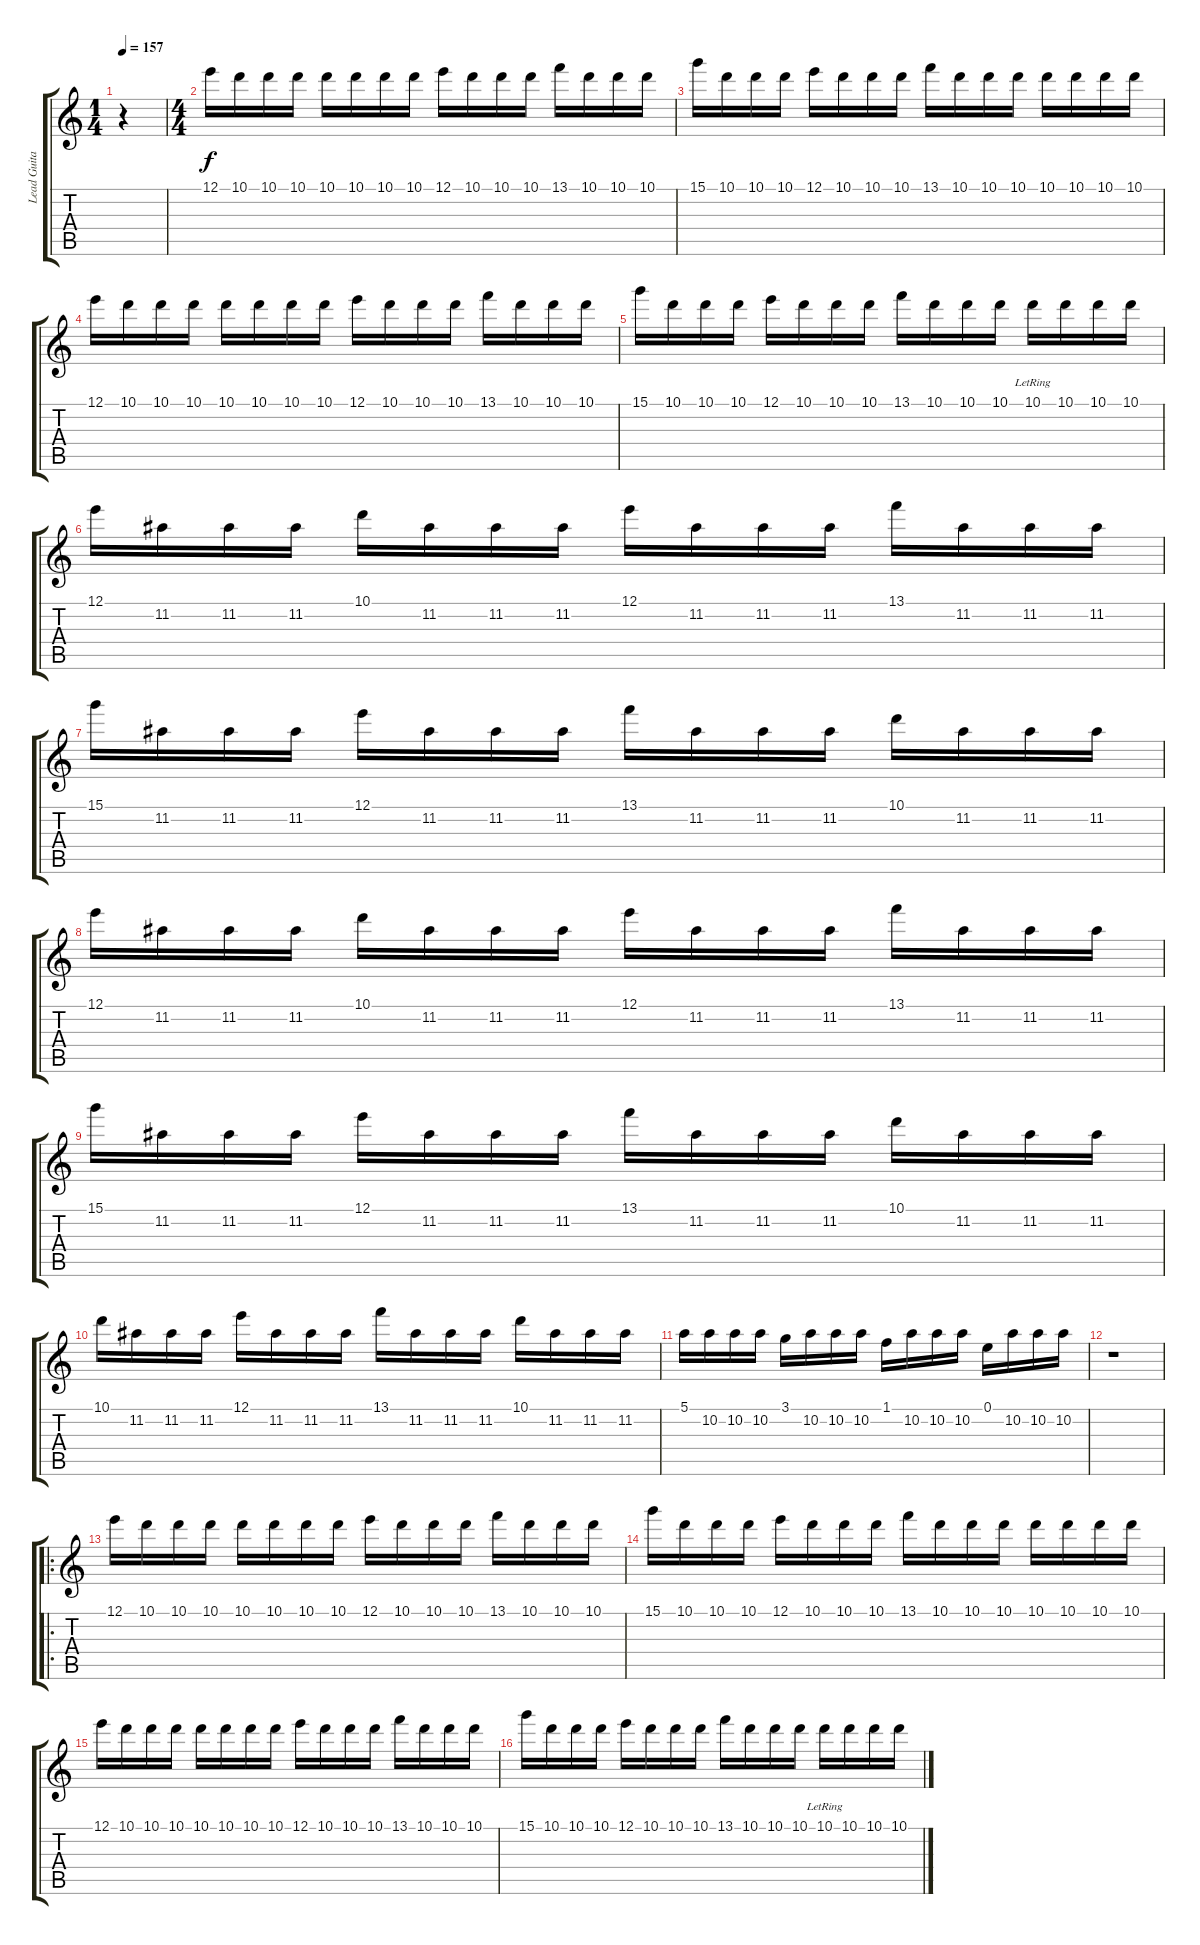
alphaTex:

\track ("Lead Guitar I" "Lead Guita") {instrument distortionguitar}
\staff {score tabs}
\tuning (E4 B3 G3 D3 A2 E2) {hide}
\ts (1 4)
\tempo 157
\clef g2
\ks c
r.4{dy f instrument distortionguitar} |
\ts (4 4)
12.1.16 10.1.16 10.1.16 10.1.16 10.1.16 10.1.16 10.1.16 10.1.16 12.1.16 10.1.16 10.1.16 10.1.16 13.1.16 10.1.16 10.1.16 10.1.16 |
15.1.16 10.1.16 10.1.16 10.1.16 12.1.16 10.1.16 10.1.16 10.1.16 13.1.16 10.1.16 10.1.16 10.1.16 10.1.16 10.1.16 10.1.16 10.1.16 |
12.1.16 10.1.16 10.1.16 10.1.16 10.1.16 10.1.16 10.1.16 10.1.16 12.1.16 10.1.16 10.1.16 10.1.16 13.1.16 10.1.16 10.1.16 10.1.16 |
15.1.16 10.1.16 10.1.16 10.1.16 12.1.16 10.1.16 10.1.16 10.1.16 13.1.16 10.1.16 10.1.16 10.1.16 10.1{lr}.16 10.1.16 10.1.16 10.1.16 |
12.1.16 11.2.16 11.2.16 11.2.16 10.1.16 11.2.16 11.2.16 11.2.16 12.1.16 11.2.16 11.2.16 11.2.16 13.1.16 11.2.16 11.2.16 11.2.16 |
15.1.16 11.2.16 11.2.16 11.2.16 12.1.16 11.2.16 11.2.16 11.2.16 13.1.16 11.2.16 11.2.16 11.2.16 10.1.16 11.2.16 11.2.16 11.2.16 |
12.1.16 11.2.16 11.2.16 11.2.16 10.1.16 11.2.16 11.2.16 11.2.16 12.1.16 11.2.16 11.2.16 11.2.16 13.1.16 11.2.16 11.2.16 11.2.16 |
15.1.16 11.2.16 11.2.16 11.2.16 12.1.16 11.2.16 11.2.16 11.2.16 13.1.16 11.2.16 11.2.16 11.2.16 10.1.16 11.2.16 11.2.16 11.2.16 |
10.1.16 11.2.16 11.2.16 11.2.16 12.1.16 11.2.16 11.2.16 11.2.16 13.1.16 11.2.16 11.2.16 11.2.16 10.1.16 11.2.16 11.2.16 11.2.16 |
5.1.16 10.2.16 10.2.16 10.2.16 3.1.16 10.2.16 10.2.16 10.2.16 1.1.16 10.2.16 10.2.16 10.2.16 0.1.16 10.2.16 10.2.16 10.2.16 |
r.1 |
\ro
12.1.16 10.1.16 10.1.16 10.1.16 10.1.16 10.1.16 10.1.16 10.1.16 12.1.16 10.1.16 10.1.16 10.1.16 13.1.16 10.1.16 10.1.16 10.1.16 |
15.1.16 10.1.16 10.1.16 10.1.16 12.1.16 10.1.16 10.1.16 10.1.16 13.1.16 10.1.16 10.1.16 10.1.16 10.1.16 10.1.16 10.1.16 10.1.16 |
12.1.16 10.1.16 10.1.16 10.1.16 10.1.16 10.1.16 10.1.16 10.1.16 12.1.16 10.1.16 10.1.16 10.1.16 13.1.16 10.1.16 10.1.16 10.1.16 |
15.1.16 10.1.16 10.1.16 10.1.16 12.1.16 10.1.16 10.1.16 10.1.16 13.1.16 10.1.16 10.1.16 10.1.16 10.1{lr}.16 10.1.16 10.1.16 10.1.16
